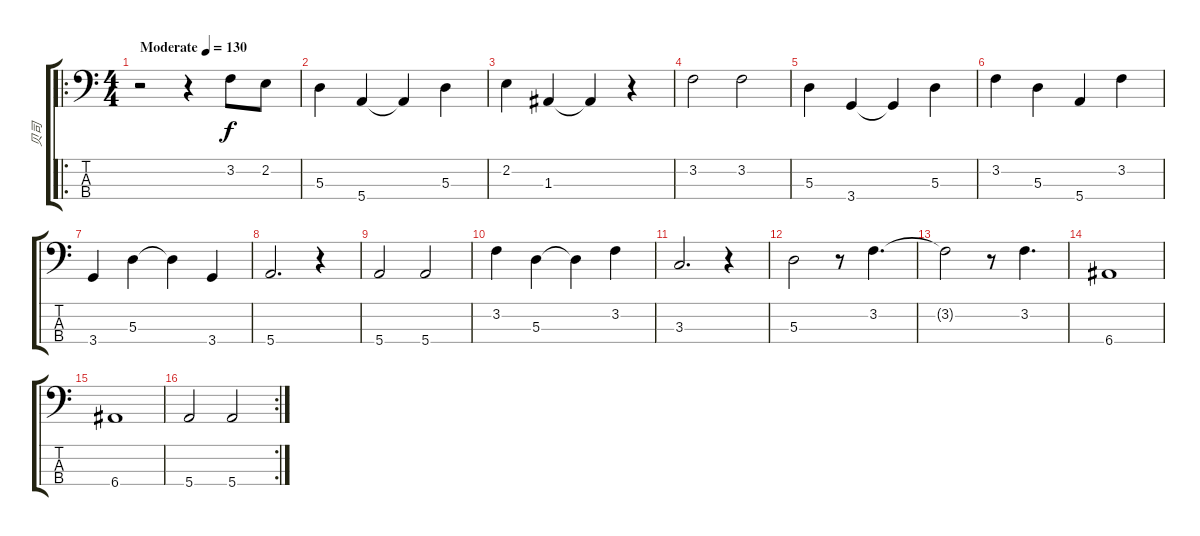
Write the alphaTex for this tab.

\track ("贝司" "贝司") {instrument electricbassfinger}
\staff {score tabs}
\tuning (G2 D2 A1 E1) {hide}
\ro
\ts (4 4)
\tempo (130 "Moderate")
\clef f4
\ks c
r.2{dy f instrument electricbassfinger} r.4 3.2.8 2.2.8 |
5.3.4 5.4.4 5.4{t}.4 5.3.4 |
2.2.4 1.3.4 1.3{t}.4 r.4 |
3.2.2 3.2.2 |
5.3.4 3.4.4 3.4{t}.4 5.3.4 |
3.2.4 5.3.4 5.4.4 3.2.4 |
3.4.4 5.3.4 5.3{t}.4 3.4.4 |
5.4.2{d} r.4 |
5.4.2 5.4.2 |
3.2.4 5.3.4 5.3{t}.4 3.2.4 |
3.3.2{d} r.4 |
5.3.2 r.8 3.2.4{d} |
3.2{t}.2 r.8 3.2.4{d} |
6.4.1 |
6.4.1 |
\rc 2
5.4.2 5.4.2
